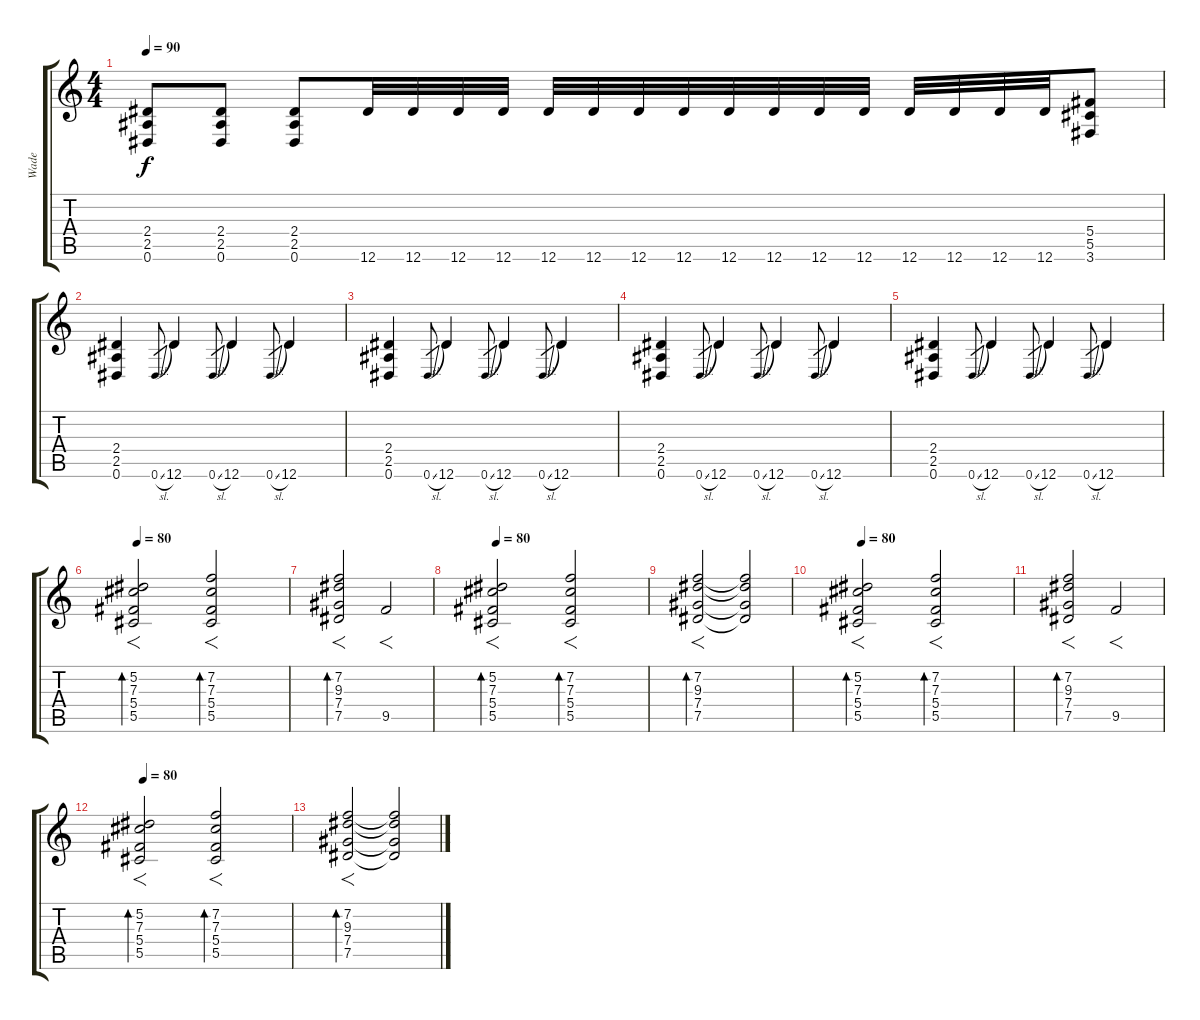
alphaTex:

\track ("Wade" "Wade") {instrument distortionguitar}
\staff {score tabs}
\tuning (Eb4 Bb3 Gb3 Db3 Ab2 Eb2) {hide}
\ts (4 4)
\tempo 90
\clef g2
\ks c
(2.4 2.5 0.6).8{dy f} (2.4 2.5 0.6).8 (2.4 2.5 0.6).8 12.6.32 12.6.32 12.6.32 12.6.32 12.6.32 12.6.32 12.6.32 12.6.32 12.6.32 12.6.32 12.6.32 12.6.32 12.6.32 12.6.32 12.6.32 12.6.32 (5.4 5.5 3.6).8 |
(2.4 2.5 0.6).4 0.6{sl}.8{gr} 12.6.4 0.6{sl}.8{gr} 12.6.4 0.6{sl}.8{gr} 12.6.4 |
(2.4 2.5 0.6).4 0.6{sl}.8{gr} 12.6.4 0.6{sl}.8{gr} 12.6.4 0.6{sl}.8{gr} 12.6.4 |
(2.4 2.5 0.6).4 0.6{sl}.8{gr} 12.6.4 0.6{sl}.8{gr} 12.6.4 0.6{sl}.8{gr} 12.6.4 |
(2.4 2.5 0.6).4 0.6{sl}.8{gr} 12.6.4 0.6{sl}.8{gr} 12.6.4 0.6{sl}.8{gr} 12.6.4 |
\tempo 80
(5.2 7.3 5.4 5.5).2{f bd 120 instrument electricguitarjazz} (7.2 7.3 5.4 5.5).2{f bd 120} |
(7.2 9.3 7.4 7.5).2{f bd 240} 9.5.2{f} |
\tempo 80
(5.2 7.3 5.4 5.5).2{f bd 120 instrument electricguitarjazz} (7.2 7.3 5.4 5.5).2{f bd 120} |
(7.2 9.3 7.4 7.5).2{f bd 240} (7.2{t} 9.3{t} 7.4{t} 7.5{t}).2 |
\tempo 80
(5.2 7.3 5.4 5.5).2{f bd 120 instrument electricguitarjazz} (7.2 7.3 5.4 5.5).2{f bd 120} |
(7.2 9.3 7.4 7.5).2{f bd 240} 9.5.2{f} |
\tempo 80
(5.2 7.3 5.4 5.5).2{f bd 120 instrument electricguitarjazz} (7.2 7.3 5.4 5.5).2{f bd 120} |
(7.2 9.3 7.4 7.5).2{f bd 240} (7.2{t} 9.3{t} 7.4{t} 7.5{t}).2
